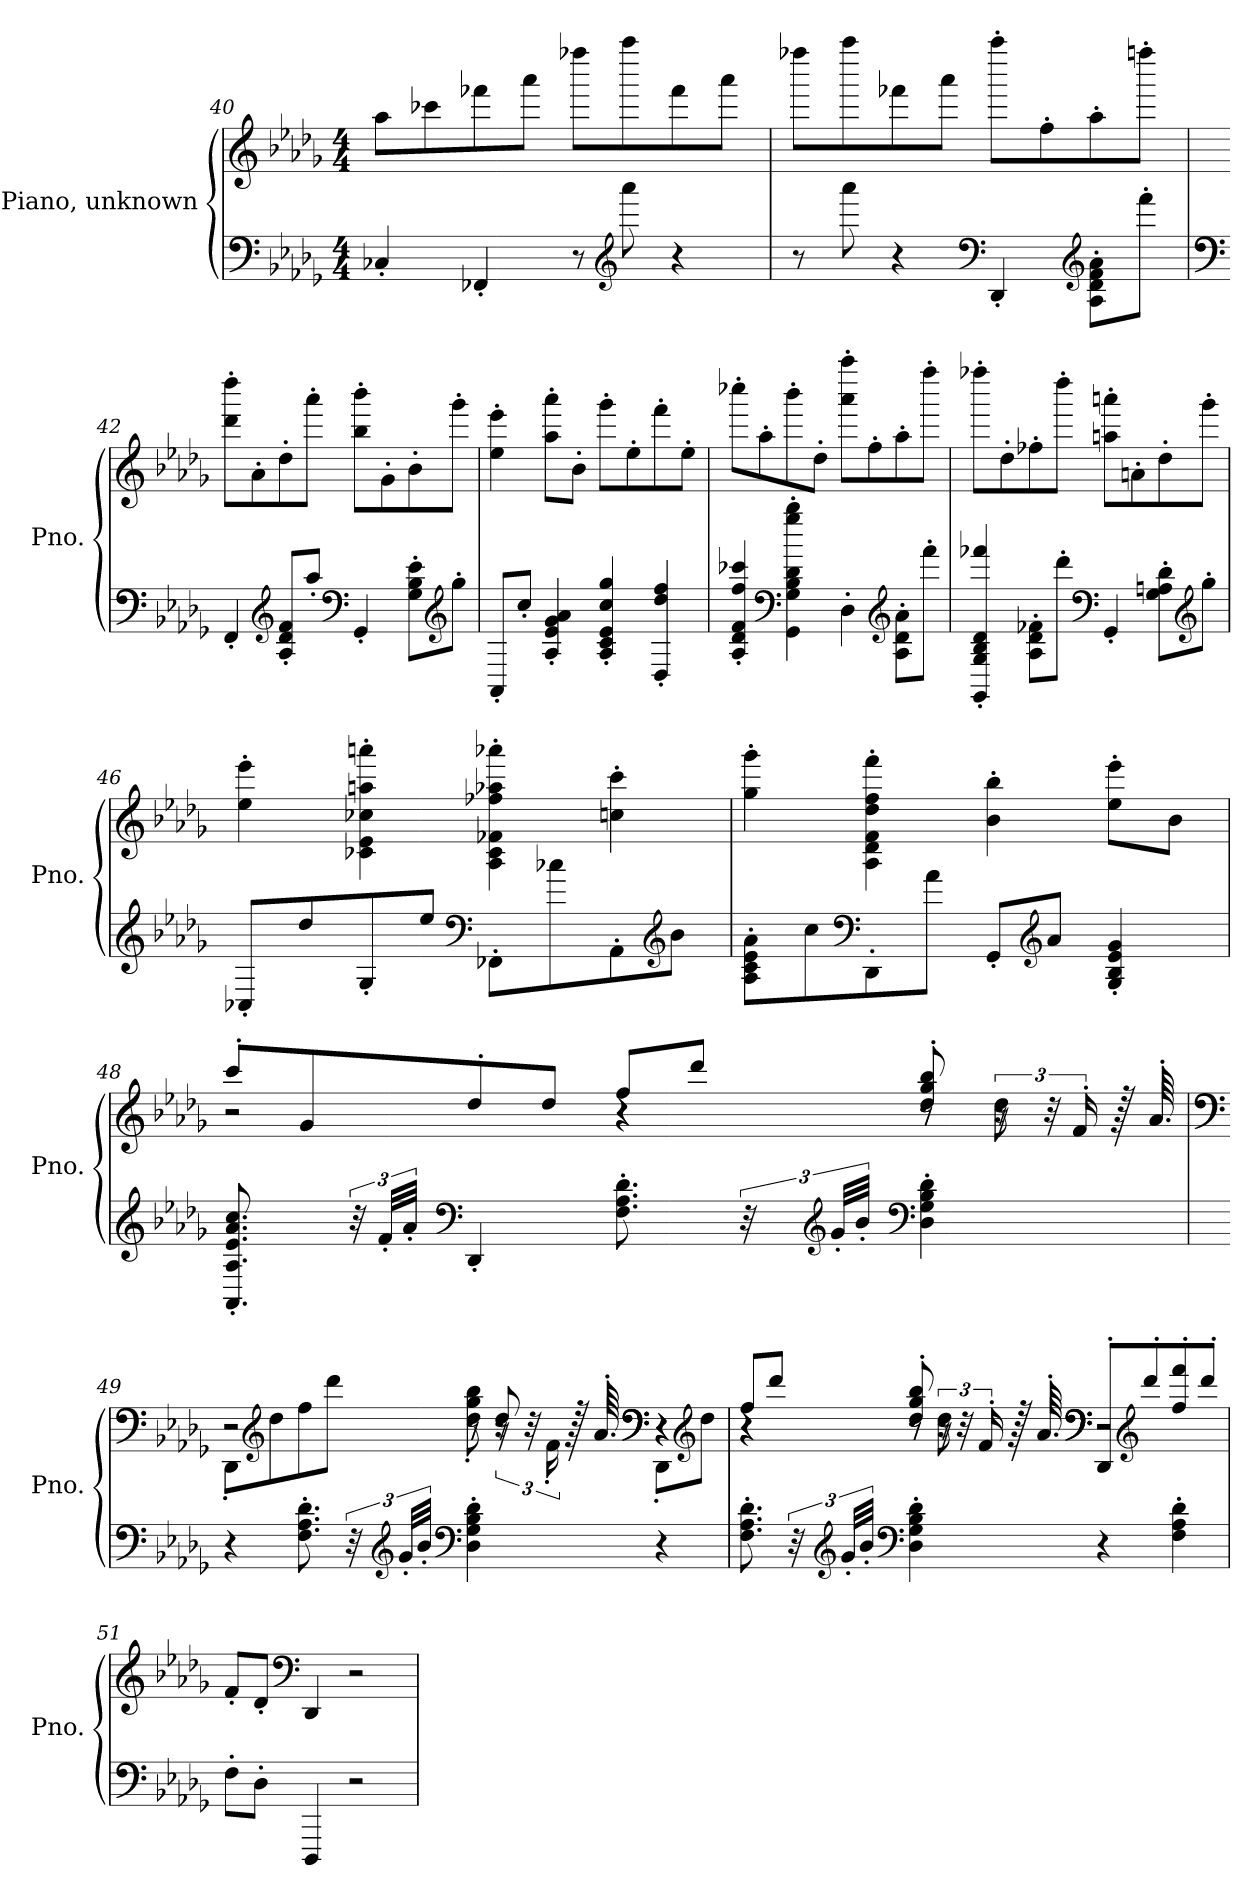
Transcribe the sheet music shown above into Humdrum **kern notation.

**kern	**kern
*part1	*part1
*staff2	*staff1
*I"Piano, unknown	*
*I'Pno.	*
*clefF4	*clefG2
*k[b-e-a-d-g-]	*k[b-e-a-d-g-]
*M4/4	*M4/4
=40	=40
4C-X'/	8aa-\L
.	8ccc-X\
4FF-X'/	8fff-X\
.	8aaa-\J
8r	8ffff-X\L
*clefG2	*
8aaa-\	8aaaa-\
4r	8fff-\
.	8aaa-\J
!!LO:LB:g=z
=41	=41
8r	8ffff-X\L
8aaa-\	8aaaa-\
4r	8fff-X\
.	8aaa-\J
*clefF4	*
4DD-'/	8aaaa-'\L
.	8ff'\
*clefG2	*
8A-\' 8d-\' 8f\' 8a-\'L	8aa-'\
8fff'\J	8ffffn'\J
=42	=42
*clefF4	*
4FF'/	8ddd-\' 8dddd-\'L
.	8a-'\
*clefG2	*
8A-/' 8d-/' 8f/'L	8dd-'\
8aa-'/J	8aaa-'\J
*clefF4	*
4GG-'/	8bb-\' 8bbb-\'L
.	8g-'\
8G-\' 8B-\' 8e-\'L	8b-'\
*clefG2	*
8gg-'\J	8ggg-'\J
=43	=43
8AA-'/L	4ee-\' 4eee-\'
8cc'/J	.
4A-/' 4e-/' 4g-/' 4a-/'	8aa-\' 8aaa-\'L
.	8b-'\J
4A-/' 4c/' 4e-/' 4cc/' 4gg-/'	8ggg-'\L
.	8ee-'\
4D-/' 4dd-/' 4ff/'	8fff'\
.	8ee-'\J
!!LO:LB:g=z
=44	=44
4A-/' 4d-/' 4f/' 4ff/' 4ccc-X/'	8cccc-X'\L
.	8aa-'\
*clefF4	*
4GG-\' 4G-\' 4B-\' 4d-\' 4gg-\' 4bb-\'	8bbb-'\
.	8dd-'\J
4D-'\	8aaa-\' 8aaaa-\'L
.	8ff'\
*clefG2	*
8A-\' 8d-\' 8a-\'L	8aa-'\
8fff'\J	8ffff'\J
=45	=45
4GG-/' 4G-/' 4B-/' 4d-/' 4fff-X/'	8ffff-X'\L
.	8dd-'\
8A-\' 8d-\' 8f-X\'L	8ff-X'\
8ddd-'\J	8dddd-'\J
*clefF4	*
4GG-'/	8aan\' 8aaan\'L
.	8an'\
8G-\' 8An\' 8d-\'L	8dd-'\
*clefG2	*
8gg-'\J	8ggg-'\J
=46	=46
8C-X'/L	4ee-\' 4eee-\'
8dd-/	.
8G-'/	4c-X\' 4e-\' 4cc-X\' 4aan\' 4aaan\'
8ee-/J	.
*clefF4	*
8FF-X'\L	4A-\' 4c-\' 4f-X\' 4ff-X\' 4aa-X\' 4aaa-X\'
8cc-X\	.
8AA-'\	4ccn\' 4ccc\'
*clefG2	*
8b-\J	.
!!LO:LB:g=z
=47	=47
8A-\' 8c\' 8e-\' 8a-\'L	4gg-\' 4ggg-\'
8cc\	.
*clefF4	*
8DD-'\	4A-\' 4d-\' 4f\' 4dd-\' 4ff\' 4fff\'
8a-\J	.
8GG-'/L	4b-\' 4bb-\'
*clefG2	*
8a-/J	.
4G-/' 4B-/' 4e-/' 4g-/'	8ee-\' 8eee-\'L
.	8b-\J
=48	=48
*	*^
*	*	*^
8.AA-/' 8.A-/' 8.e-/' 8.a-/' 8.cc/'	8ccc'/L	2r	2r
.	8g-/	.	.
48r	.	.	.
48f'/LLL	.	.	.
48a-'/JJJ	.	.	.
*clefF4	*	*	*
4DD-'/	8dd-'/	.	.
.	8dd-/J	.	.
8.F\' 8.A-\' 8.d-\'	8ff/L	4r	4r
.	8ddd-/J	.	.
48r	.	.	.
*clefG2	*	*	*
48g-'/LLL	.	.	.
48b-'/JJJ	.	.	.
*clefF4	*	*	*
4D-\' 4G-\' 4B-\' 4d-\'	8dd-/' 8gg-/' 8bb-/'	8r	8r
.	12r	8dd-\	16r
.	.	.	32r
.	24f'/	.	.
.	.	.	128r
.	.	.	64.a-'/
!!LO:LB:g=z	!!	!!
=49	=49	=49	=49
*	*clefF4	*	*
4r	2r	8DD-'\L	2r
*	*clefG2	*	*
.	.	8dd-\	.
8.F\' 8.A-\' 8.d-\'	.	8ff\	.
.	.	8ddd-\J	.
48r	.	.	.
*clefG2	*	*	*
48g-'/LLL	.	.	.
48b-'/JJJ	.	.	.
*clefF4	*	*	*
4D-\' 4G-\' 4B-\' 4d-\'	8r	8dd-\' 8gg-\' 8bb-\'	8r
.	8dd-/	12r	16r
.	.	.	32r
.	.	24f'\	.
.	.	.	128r
.	.	.	64.a-'/
*	*clefF4	*	*
4r	4r	8DD-'\L	4r
*	*clefG2	*	*
.	.	8dd-\J	.
!!LO:PB:g=z	!!	!!
=50	=50	=50	=50
8.F\' 8.A-\' 8.d-\'	8ff/L	4r	4r
.	8ddd-/J	.	.
48r	.	.	.
*clefG2	*	*	*
48g-'/LLL	.	.	.
48b-'/JJJ	.	.	.
*clefF4	*	*	*
4D-\' 4G-\' 4B-\' 4d-\'	8dd-/' 8gg-/' 8bb-/'	8r	8r
.	12r	8dd-\	16r
.	.	.	32r
.	24f'/	.	.
.	.	.	128r
.	.	.	64.a-'/
*	*clefF4	*	*
4r	8DD-'/L	2r	2r
*	*clefG2	*	*
.	8ddd-'/	.	.
4F\' 4A-\' 4d-\'	8ff/' 8fff/'	.	.
.	8ddd-'/J	.	.
*	*v	*v	*v
=51	=51
8F'\L	8f'/L
8D-'\J	8d-'/J
*	*clefF4
4DDD-/	4DD-/
2r	2r
=	=
*-	*-
